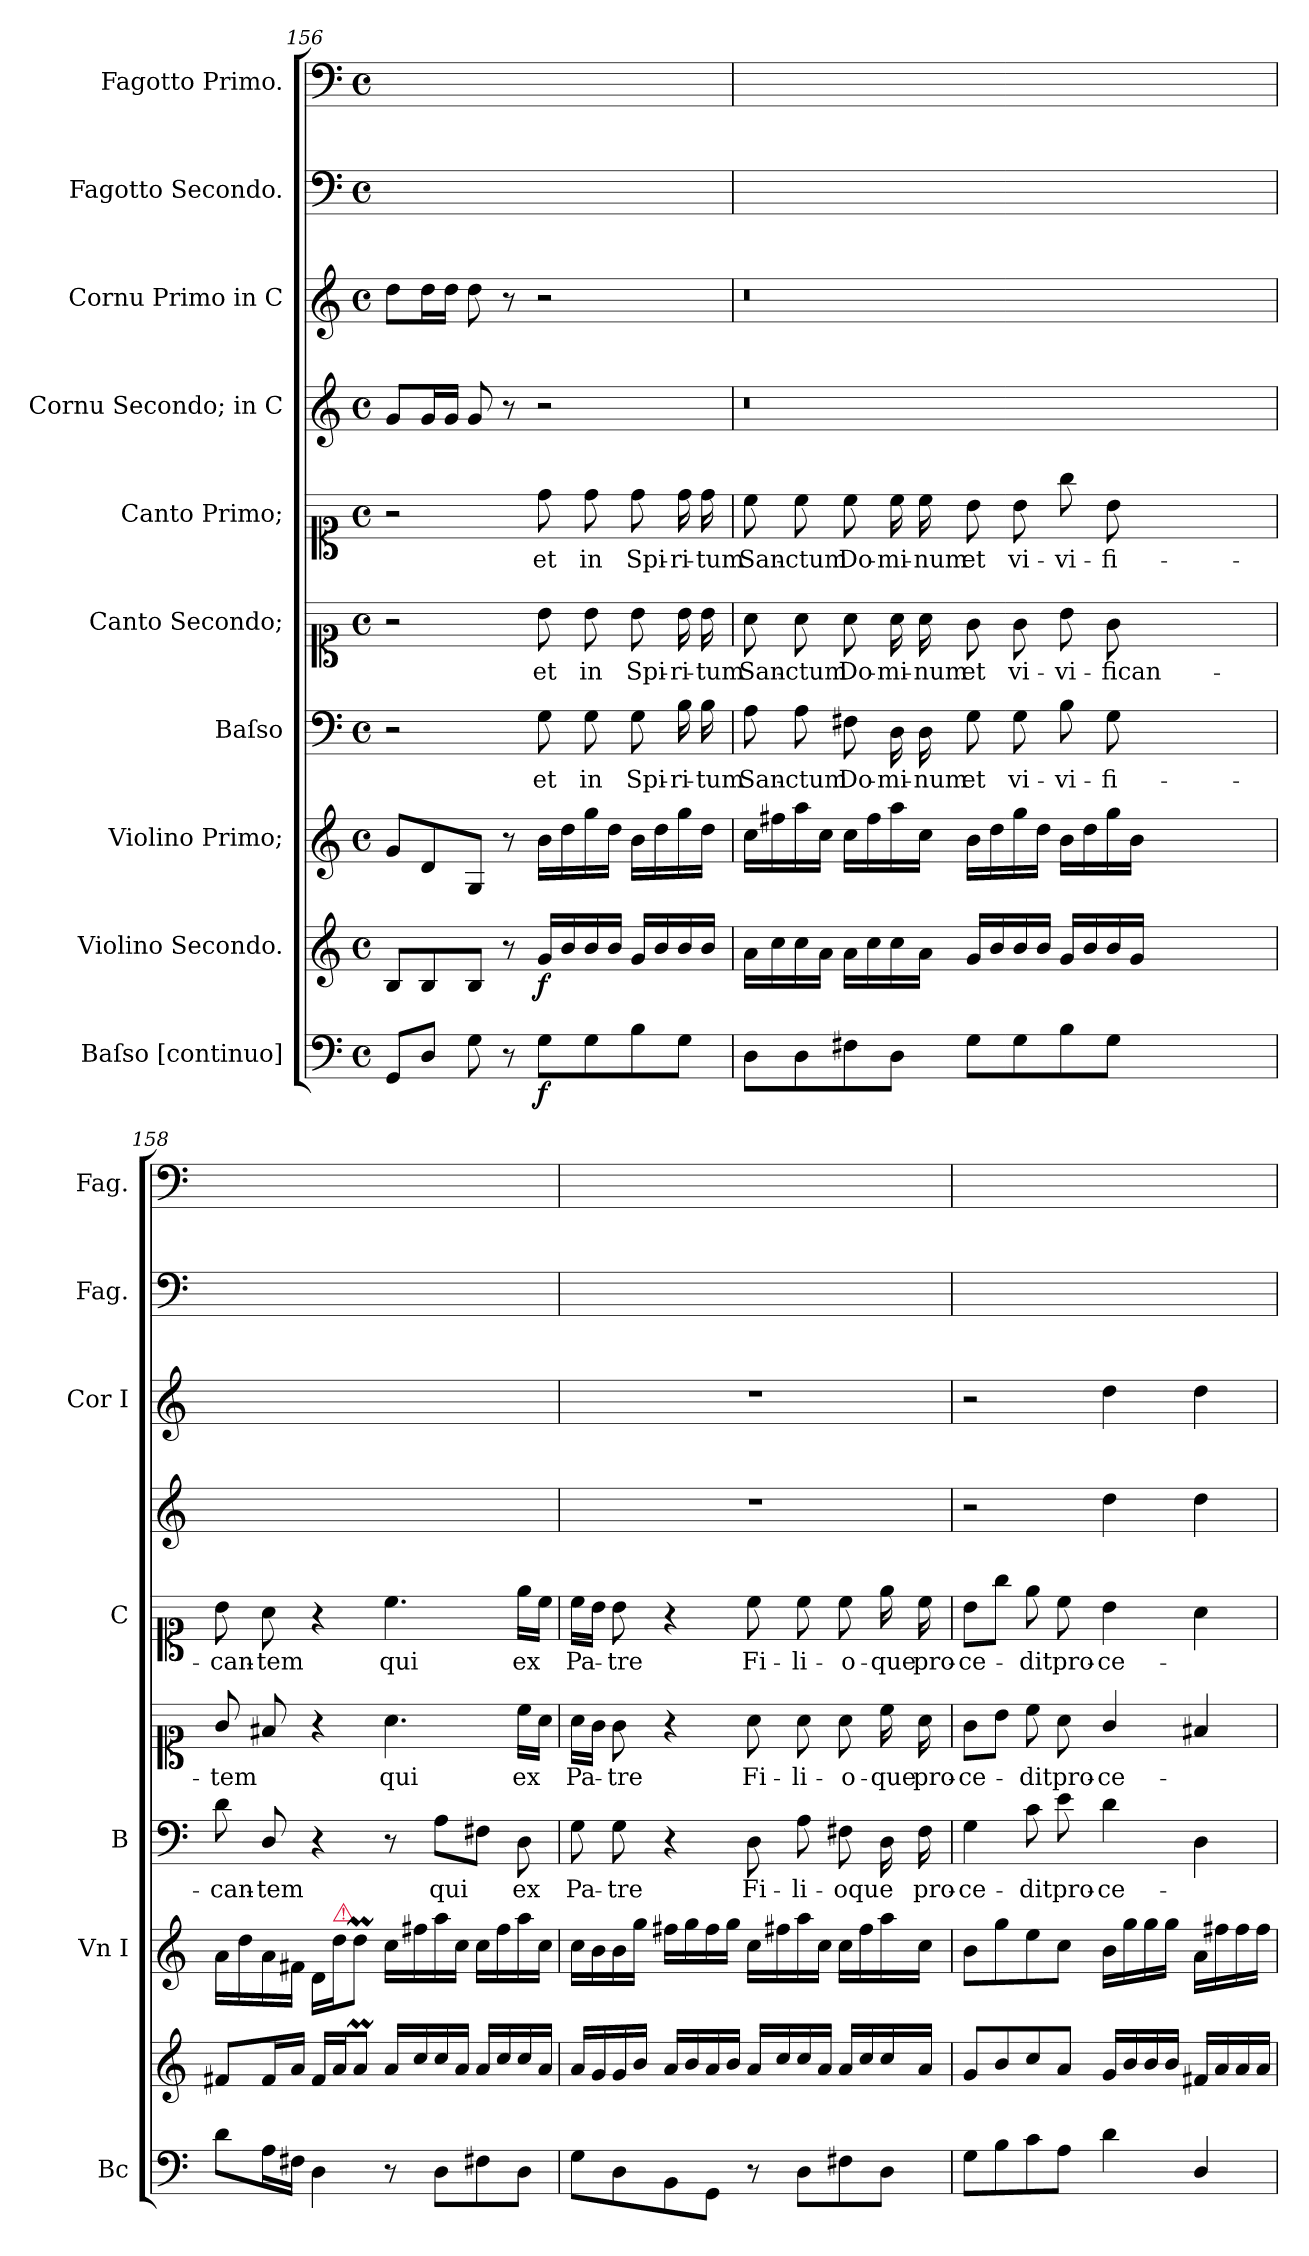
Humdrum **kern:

**kern	**dynam	**kern	**dynam	**kern	**kern	**text	**kern	**text	**kern	**text	**kern	**kern	**kern	**kern
*part10	*part10	*part9	*part9	*part8	*part7	*part7	*part6	*part6	*part5	*part5	*part4	*part3	*part2	*part1
*staff10	*staff10	*staff9	*staff9	*staff8	*staff7	*staff7	*staff6	*staff6	*staff5	*staff5	*staff4	*staff3	*staff2	*staff1
*I"Baſso [continuo]	*	*I"Violino Secondo.	*	*I"Violino Primo;	*I"Baſso	*	*I"Canto Secondo;	*	*I"Canto Primo;	*	*I"Cornu Secondo; in C	*I"Cornu Primo in C	*I"Fagotto Secondo.	*I"Fagotto Primo.
*I'Bc	*	*	*	*I'Vn I	*I'B	*	*	*	*I'C	*	*	*I'Cor I	*I'Fag.	*I'Fag.
*clefF4	*	*clefG2	*	*clefG2	*clefF4	*	*clefC1	*	*clefC1	*	*clefG2	*clefG2	*clefF4	*clefF4
*k[]	*	*k[]	*	*k[]	*k[]	*	*k[]	*	*k[]	*	*k[]	*k[]	*k[]	*k[]
*M4/4	*	*M4/4	*	*M4/4	*M4/4	*	*M4/4	*	*M4/4	*	*M4/4	*M4/4	*M4/4	*M4/4
*met(c)	*	*met(c)	*	*met(c)	*met(c)	*	*met(c)	*	*met(c)	*	*met(c)	*met(c)	*met(c)	*met(c)
=156	=156	=156	=156	=156	=156	=156	=156	=156	=156	=156	=156	=156	=156	=156
8GGL	.	8BL	.	8gL	2r	.	2r	.	2r	.	8gL	8ddL	1ryy	1ryy
8DJ	.	8B	.	8d	.	.	.	.	.	.	16gL	16ddL	.	.
.	.	.	.	.	.	.	.	.	.	.	16gJJ	16ddJJ	.	.
8G	.	8BJ	.	8GJ	.	.	.	.	.	.	8g	8dd	.	.
8r	.	8r	.	8r	.	.	.	.	.	.	8r	8r	.	.
8GL	f	16gLL	f	16bLL	8G	et	8b\	et	8dd	et	2r	2r	.	.
.	.	16b	.	16dd	.	.	.	.	.	.	.	.	.	.
8G	.	16b	.	16gg	8G	in	8b\	in	8dd	in	.	.	.	.
.	.	16bJJ	.	16ddJJ	.	.	.	.	.	.	.	.	.	.
8B	.	16gLL	.	16bLL	8G	Spi-	8b\	Spi-	8dd	Spi-	.	.	.	.
.	.	16b	.	16dd	.	.	.	.	.	.	.	.	.	.
8GJ	.	16b	.	16gg	16B	-ri-	16b\	-ri-	16dd	-ri-	.	.	.	.
.	.	16bJJ	.	16ddJJ	16B	-tum	16b\	-tum	16dd	-tum	.	.	.	.
=157	=157	=157	=157	=157	=157	=157	=157	=157	=157	=157	=157	=157	=157	=157
8DL	.	16aLL	.	16ccLL	8A	San-	8a\	San-	8cc	San-	0r	0r	1ryy	1ryy
.	.	16cc	.	16ff#X	.	.	.	.	.	.	.	.	.	.
8D	.	16cc	.	16aa	8A	-ctum	8a\	-ctum	8cc	-ctum	.	.	.	.
.	.	16aJJ	.	16ccJJ	.	.	.	.	.	.	.	.	.	.
8F#X	.	16aLL	.	16ccLL	8F#X	Do-	8a\	Do-	8cc	Do-	.	.	.	.
.	.	16cc	.	16ff#	.	.	.	.	.	.	.	.	.	.
8DJ	.	16cc	.	16aa	16D	-mi-	16a\	-mi-	16cc	-mi-	.	.	.	.
.	.	16aJJ	.	16ccJJ	16D	-num	16a\	-num	16cc	-num	.	.	.	.
8GL	.	16gLL	.	16bLL	8G	et	8g\	et	8b	et	.	.	.	.
.	.	16b	.	16dd	.	.	.	.	.	.	.	.	.	.
8G	.	16b	.	16gg	8G	vi-	8g\	vi-	8b	vi-	.	.	.	.
.	.	16bJJ	.	16ddJJ	.	.	.	.	.	.	.	.	.	.
8B	.	16gLL	.	16bLL	8B	-vi-	8b\	-vi-	8gg	-vi-	.	.	.	.
.	.	16b	.	16dd	.	.	.	.	.	.	.	.	.	.
8GJ	.	16b	.	16gg	8G	-fi-	8g\	-fican-	8b	-fi-	.	.	.	.
.	.	16gJJ	.	16bJJ	.	.	.	.	.	.	.	.	.	.
1ryy	.	1ryy	.	1ryy	1ryy	.	1ryy	.	1ryy	.	.	.	1ryy	1ryy
=158	=158	=158	=158	=158	=158	=158	=158	=158	=158	=158	=158	=158	=158	=158
8dL	.	8f#XL	.	16a\LL	8d	-can-	8g/	-tem	8b	-can-	1ryy	1ryy	1ryy	1ryy
.	.	.	.	16dd	.	.	.	.	.	.	.	.	.	.
16AL	.	16f#L	.	16a	8D/	-tem	8f#X/	.	8a	-tem	.	.	.	.
16F#XJJ	.	16aJJ	.	16f#XJJ	.	.	.	.	.	.	.	.	.	.
4D	.	16f#LL	.	16d/LL	4r	.	4r	.	4r	.	.	.	.	.
!	!	!	!	!LO:TX:a:color=crimson:t=⚠	!	!	!	!	!	!	!	!	!	!
.	.	16aJ	.	16dd\J	.	.	.	.	.	.	.	.	.	.
.	.	8aMJ	.	8ddM\J	.	.	.	.	.	.	.	.	.	.
8r	.	16a/LL	.	16ccLL	8r	.	4.a\	qui	4.cc	qui	.	.	.	.
.	.	16cc	.	16ff#X	.	.	.	.	.	.	.	.	.	.
8DL	.	16cc	.	16aa	8AL	qui	.	.	.	.	.	.	.	.
.	.	16aJJ	.	16ccJJ	.	.	.	.	.	.	.	.	.	.
8F#X	.	16a/LL	.	16ccLL	8F#XJ	.	.	.	.	.	.	.	.	.
.	.	16cc	.	16ff#	.	.	.	.	.	.	.	.	.	.
8DJ	.	16cc	.	16aa	8D	ex	16cc\LL	ex	16eeLL	ex	.	.	.	.
.	.	16aJJ	.	16ccJJ	.	.	16a\JJ	.	16ccJJ	.	.	.	.	.
=159	=159	=159	=159	=159	=159	=159	=159	=159	=159	=159	=159	=159	=159	=159
8G\L	.	16aLL	.	16ccLL	8G	Pa-	16a\LL	Pa-	16ccLL	Pa-	1r	1r	1ryy	1ryy
.	.	16g	.	16b	.	.	16g\JJ	.	16bJJ	.	.	.	.	.
8D	.	16g	.	16b	8G	-tre	8g\	-tre	8b	-tre	.	.	.	.
.	.	16bJJ	.	16ggJJ	.	.	.	.	.	.	.	.	.	.
8BB	.	16aLL	.	16ff#XLL	4r	.	4r	.	4r	.	.	.	.	.
.	.	16b	.	16gg	.	.	.	.	.	.	.	.	.	.
8GGJ	.	16a	.	16ff#	.	.	.	.	.	.	.	.	.	.
.	.	16bJJ	.	16ggJJ	.	.	.	.	.	.	.	.	.	.
8r	.	16a/LL	.	16ccLL	8D	Fi-	8a\	Fi-	8cc	Fi-	.	.	.	.
.	.	16cc	.	16ff#X	.	.	.	.	.	.	.	.	.	.
8DL	.	16cc	.	16aa	8A	-li-	8a\	-li-	8cc	-li-	.	.	.	.
.	.	16aJJ	.	16ccJJ	.	.	.	.	.	.	.	.	.	.
8F#X	.	16a/LL	.	16ccLL	8F#X	-oque	8a\	-o-	8cc	-o-	.	.	.	.
.	.	16cc	.	16ff#	.	.	.	.	.	.	.	.	.	.
8DJ	.	16cc	.	16aa	16D	.	16cc\	-que	16ee	-que	.	.	.	.
.	.	16aJJ	.	16ccJJ	16F#	pro-	16a\	pro-	16cc	pro-	.	.	.	.
=160	=160	=160	=160	=160	=160	=160	=160	=160	=160	=160	=160	=160	=160	=160
8GL	.	8gL	.	8bL	4G	-ce-	8g\L	-ce-	8bL	-ce-	2r	2r	1ryy	1ryy
8B	.	8b	.	8gg	.	.	8b\J	.	8ggJ	.	.	.	.	.
8c	.	8cc	.	8ee	8c	-dit	8cc\	-dit	8ee	-dit	.	.	.	.
8AJ	.	8aJ	.	8ccJ	8e	pro-	8a\	pro-	8cc	pro-	.	.	.	.
4d	.	16gLL	.	16bLL	4d	-ce-	4g/	-ce-	4b	-ce-	4dd	4dd	.	.
.	.	16b	.	16gg	.	.	.	.	.	.	.	.	.	.
.	.	16b	.	16gg	.	.	.	.	.	.	.	.	.	.
.	.	16bJJ	.	16ggJJ	.	.	.	.	.	.	.	.	.	.
4D/	.	16f#XLL	.	16aLL	4D	.	4f#X/	.	4a	.	4dd	4dd	.	.
.	.	16a	.	16ff#X	.	.	.	.	.	.	.	.	.	.
.	.	16a	.	16ff#	.	.	.	.	.	.	.	.	.	.
.	.	16aJJ	.	16ff#JJ	.	.	.	.	.	.	.	.	.	.
=	=	=	=	=	=	=	=	=	=	=	=	=	=	=
*-	*-	*-	*-	*-	*-	*-	*-	*-	*-	*-	*-	*-	*-	*-
